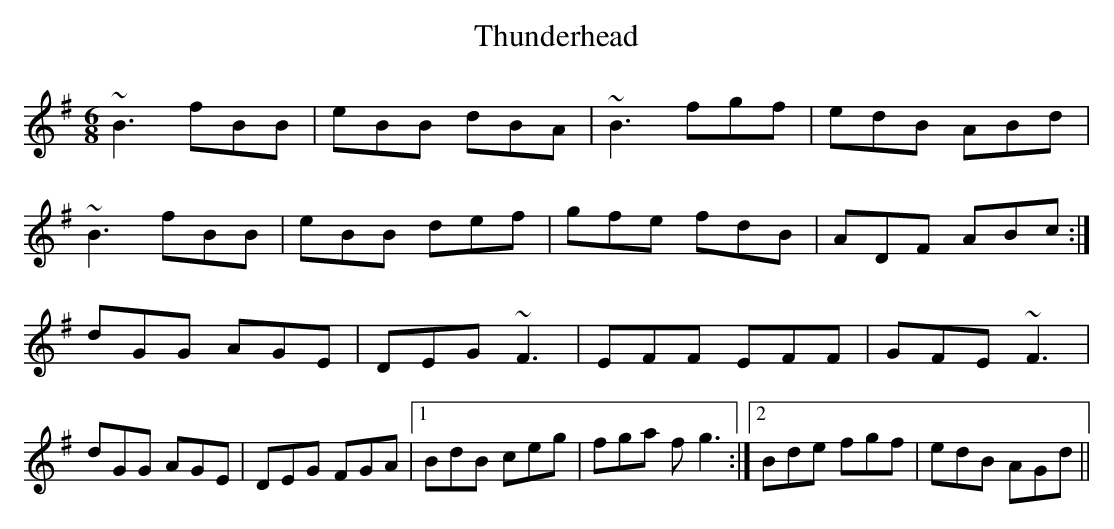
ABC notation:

X:1
T:Thunderhead
M:6/8
L:1/8
K:G
~B3 fBB|eBB dBA|~B3 fgf|edB ABd|!
~B3 fBB|eBB def|gfe fdB|ADF ABc:|!
dGG AGE|DEG ~F3|EFF EFF|GFE ~F3|!
dGG AGE|DEG FGA|1 BdB ceg|fga fg3:|2 Bde fgf|edB AGd||!
